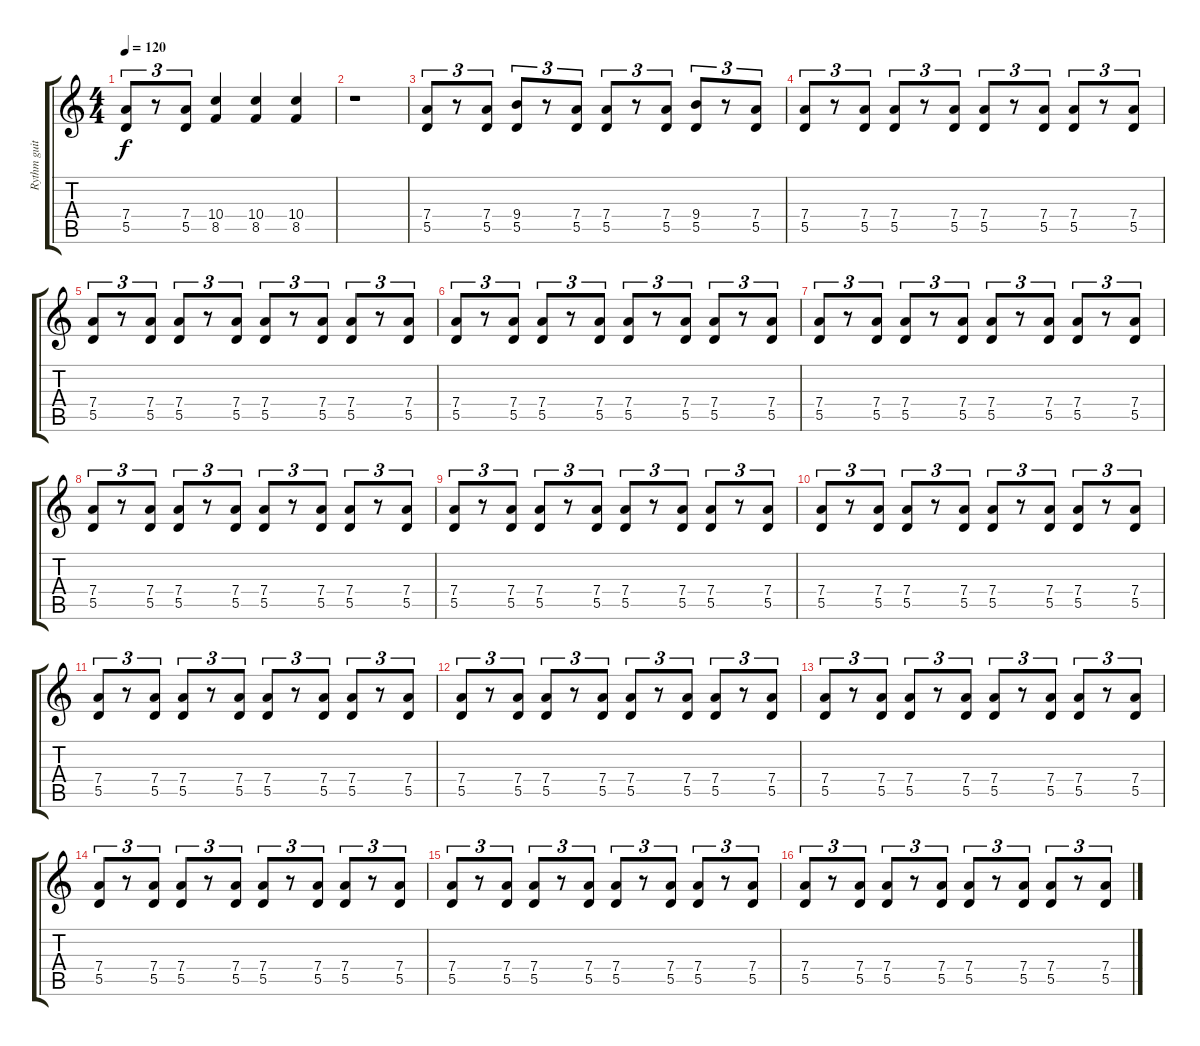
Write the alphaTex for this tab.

\track ("Rythm guitar" "Rythm guit") {instrument acousticguitarsteel}
\staff {score tabs}
\tuning (E4 B3 G3 D3 A2 E2) {hide}
\ts (4 4)
\tempo 120
\clef g2
\ks c
(7.4 5.5).8{tu (3 2) dy f} r.8{tu (3 2)} (7.4 5.5).8{tu (3 2)} (10.4 8.5).4 (10.4 8.5).4 (10.4 8.5).4 |
r.1 |
(7.4 5.5).8{tu (3 2)} r.8{tu (3 2)} (7.4 5.5).8{tu (3 2)} (9.4 5.5).8{tu (3 2)} r.8{tu (3 2)} (7.4 5.5).8{tu (3 2)} (7.4 5.5).8{tu (3 2)} r.8{tu (3 2)} (7.4 5.5).8{tu (3 2)} (9.4 5.5).8{tu (3 2)} r.8{tu (3 2)} (7.4 5.5).8{tu (3 2)} |
(7.4 5.5).8{tu (3 2)} r.8{tu (3 2)} (7.4 5.5).8{tu (3 2)} (7.4 5.5).8{tu (3 2)} r.8{tu (3 2)} (7.4 5.5).8{tu (3 2)} (7.4 5.5).8{tu (3 2)} r.8{tu (3 2)} (7.4 5.5).8{tu (3 2)} (7.4 5.5).8{tu (3 2)} r.8{tu (3 2)} (7.4 5.5).8{tu (3 2)} |
(7.4 5.5).8{tu (3 2)} r.8{tu (3 2)} (7.4 5.5).8{tu (3 2)} (7.4 5.5).8{tu (3 2)} r.8{tu (3 2)} (7.4 5.5).8{tu (3 2)} (7.4 5.5).8{tu (3 2)} r.8{tu (3 2)} (7.4 5.5).8{tu (3 2)} (7.4 5.5).8{tu (3 2)} r.8{tu (3 2)} (7.4 5.5).8{tu (3 2)} |
(7.4 5.5).8{tu (3 2)} r.8{tu (3 2)} (7.4 5.5).8{tu (3 2)} (7.4 5.5).8{tu (3 2)} r.8{tu (3 2)} (7.4 5.5).8{tu (3 2)} (7.4 5.5).8{tu (3 2)} r.8{tu (3 2)} (7.4 5.5).8{tu (3 2)} (7.4 5.5).8{tu (3 2)} r.8{tu (3 2)} (7.4 5.5).8{tu (3 2)} |
(7.4 5.5).8{tu (3 2)} r.8{tu (3 2)} (7.4 5.5).8{tu (3 2)} (7.4 5.5).8{tu (3 2)} r.8{tu (3 2)} (7.4 5.5).8{tu (3 2)} (7.4 5.5).8{tu (3 2)} r.8{tu (3 2)} (7.4 5.5).8{tu (3 2)} (7.4 5.5).8{tu (3 2)} r.8{tu (3 2)} (7.4 5.5).8{tu (3 2)} |
(7.4 5.5).8{tu (3 2)} r.8{tu (3 2)} (7.4 5.5).8{tu (3 2)} (7.4 5.5).8{tu (3 2)} r.8{tu (3 2)} (7.4 5.5).8{tu (3 2)} (7.4 5.5).8{tu (3 2)} r.8{tu (3 2)} (7.4 5.5).8{tu (3 2)} (7.4 5.5).8{tu (3 2)} r.8{tu (3 2)} (7.4 5.5).8{tu (3 2)} |
(7.4 5.5).8{tu (3 2)} r.8{tu (3 2)} (7.4 5.5).8{tu (3 2)} (7.4 5.5).8{tu (3 2)} r.8{tu (3 2)} (7.4 5.5).8{tu (3 2)} (7.4 5.5).8{tu (3 2)} r.8{tu (3 2)} (7.4 5.5).8{tu (3 2)} (7.4 5.5).8{tu (3 2)} r.8{tu (3 2)} (7.4 5.5).8{tu (3 2)} |
(7.4 5.5).8{tu (3 2)} r.8{tu (3 2)} (7.4 5.5).8{tu (3 2)} (7.4 5.5).8{tu (3 2)} r.8{tu (3 2)} (7.4 5.5).8{tu (3 2)} (7.4 5.5).8{tu (3 2)} r.8{tu (3 2)} (7.4 5.5).8{tu (3 2)} (7.4 5.5).8{tu (3 2)} r.8{tu (3 2)} (7.4 5.5).8{tu (3 2)} |
(7.4 5.5).8{tu (3 2)} r.8{tu (3 2)} (7.4 5.5).8{tu (3 2)} (7.4 5.5).8{tu (3 2)} r.8{tu (3 2)} (7.4 5.5).8{tu (3 2)} (7.4 5.5).8{tu (3 2)} r.8{tu (3 2)} (7.4 5.5).8{tu (3 2)} (7.4 5.5).8{tu (3 2)} r.8{tu (3 2)} (7.4 5.5).8{tu (3 2)} |
(7.4 5.5).8{tu (3 2)} r.8{tu (3 2)} (7.4 5.5).8{tu (3 2)} (7.4 5.5).8{tu (3 2)} r.8{tu (3 2)} (7.4 5.5).8{tu (3 2)} (7.4 5.5).8{tu (3 2)} r.8{tu (3 2)} (7.4 5.5).8{tu (3 2)} (7.4 5.5).8{tu (3 2)} r.8{tu (3 2)} (7.4 5.5).8{tu (3 2)} |
(7.4 5.5).8{tu (3 2)} r.8{tu (3 2)} (7.4 5.5).8{tu (3 2)} (7.4 5.5).8{tu (3 2)} r.8{tu (3 2)} (7.4 5.5).8{tu (3 2)} (7.4 5.5).8{tu (3 2)} r.8{tu (3 2)} (7.4 5.5).8{tu (3 2)} (7.4 5.5).8{tu (3 2)} r.8{tu (3 2)} (7.4 5.5).8{tu (3 2)} |
(7.4 5.5).8{tu (3 2)} r.8{tu (3 2)} (7.4 5.5).8{tu (3 2)} (7.4 5.5).8{tu (3 2)} r.8{tu (3 2)} (7.4 5.5).8{tu (3 2)} (7.4 5.5).8{tu (3 2)} r.8{tu (3 2)} (7.4 5.5).8{tu (3 2)} (7.4 5.5).8{tu (3 2)} r.8{tu (3 2)} (7.4 5.5).8{tu (3 2)} |
(7.4 5.5).8{tu (3 2)} r.8{tu (3 2)} (7.4 5.5).8{tu (3 2)} (7.4 5.5).8{tu (3 2)} r.8{tu (3 2)} (7.4 5.5).8{tu (3 2)} (7.4 5.5).8{tu (3 2)} r.8{tu (3 2)} (7.4 5.5).8{tu (3 2)} (7.4 5.5).8{tu (3 2)} r.8{tu (3 2)} (7.4 5.5).8{tu (3 2)} |
(7.4 5.5).8{tu (3 2)} r.8{tu (3 2)} (7.4 5.5).8{tu (3 2)} (7.4 5.5).8{tu (3 2)} r.8{tu (3 2)} (7.4 5.5).8{tu (3 2)} (7.4 5.5).8{tu (3 2)} r.8{tu (3 2)} (7.4 5.5).8{tu (3 2)} (7.4 5.5).8{tu (3 2)} r.8{tu (3 2)} (7.4 5.5).8{tu (3 2)}
